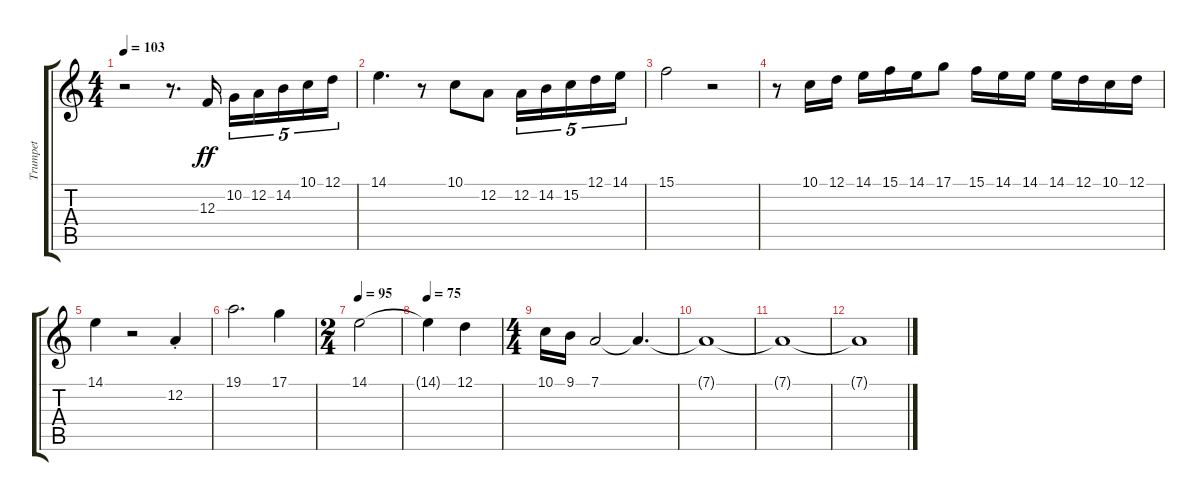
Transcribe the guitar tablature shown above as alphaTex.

\track ("Trumpet" "Trumpet") {instrument trumpet}
\staff {score tabs}
\tuning (D4 A3 F3 C3 G2 D2) {hide}
\ts (4 4)
\tempo 103
\clef g2
\ks c
r.2{dy ff} r.8{d} 12.3.16 10.2.16{tu (5 4)} 12.2.16{tu (5 4)} 14.2.16{tu (5 4)} 10.1.16{tu (5 4)} 12.1.16{tu (5 4)} |
14.1.4{d} r.8 10.1.8 12.2.8 12.2.16{tu (5 4)} 14.2.16{tu (5 4)} 15.2.16{tu (5 4)} 12.1.16{tu (5 4)} 14.1.16{tu (5 4)} |
15.1.2 r.2 |
r.8 10.1.16 12.1.16 14.1.16 15.1.16 14.1.16 17.1.8 15.1.16 14.1.16 14.1.16 14.1.16 12.1.16 10.1.16 12.1.16 |
14.1.4 r.2 12.2{st}.4 |
19.1.2{d} 17.1.4 |
\ts (2 4)
\tempo 95
14.1.2 |
\tempo 75
14.1{t}.4 12.1.4 |
\ts (4 4)
10.1.16 9.1.16 7.1.2 7.1{t}.4{d} |
7.1{t}.1 |
7.1{t}.1 |
7.1{t}.1
